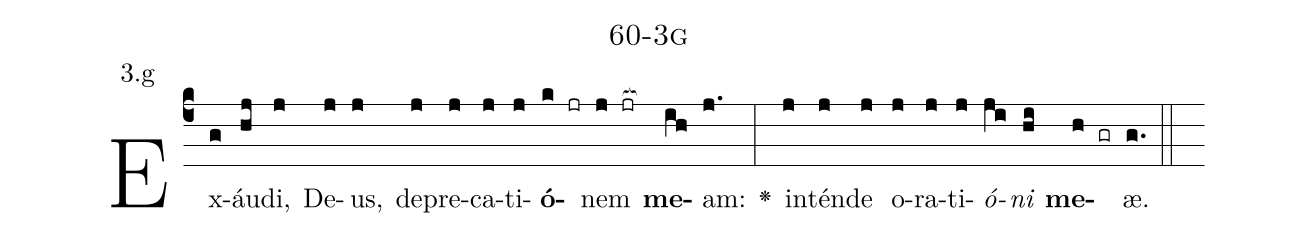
name: 60-3g;
annotation: 3.g;
%%
(c4)Ex(g)áu(hj)di,(j) De(j)us,(j) de(j)pre(j)ca(j)ti(j)<b>ó</b>(k jr)nem(j jr[ocb:1{]) <b>me</b>(ih[ocb:0}])am:(j.) <v>\greheightstar</v>(:) in(j)tén(j)de(j) o(j)ra(j)ti(j)<i>ó</i>(ji)<i>ni</i>(hi) <b>me</b>(h gr)æ.(g.) (::)


%E(j) u(j) o(ji) u(hi) a(h) e.(g.) (::)
